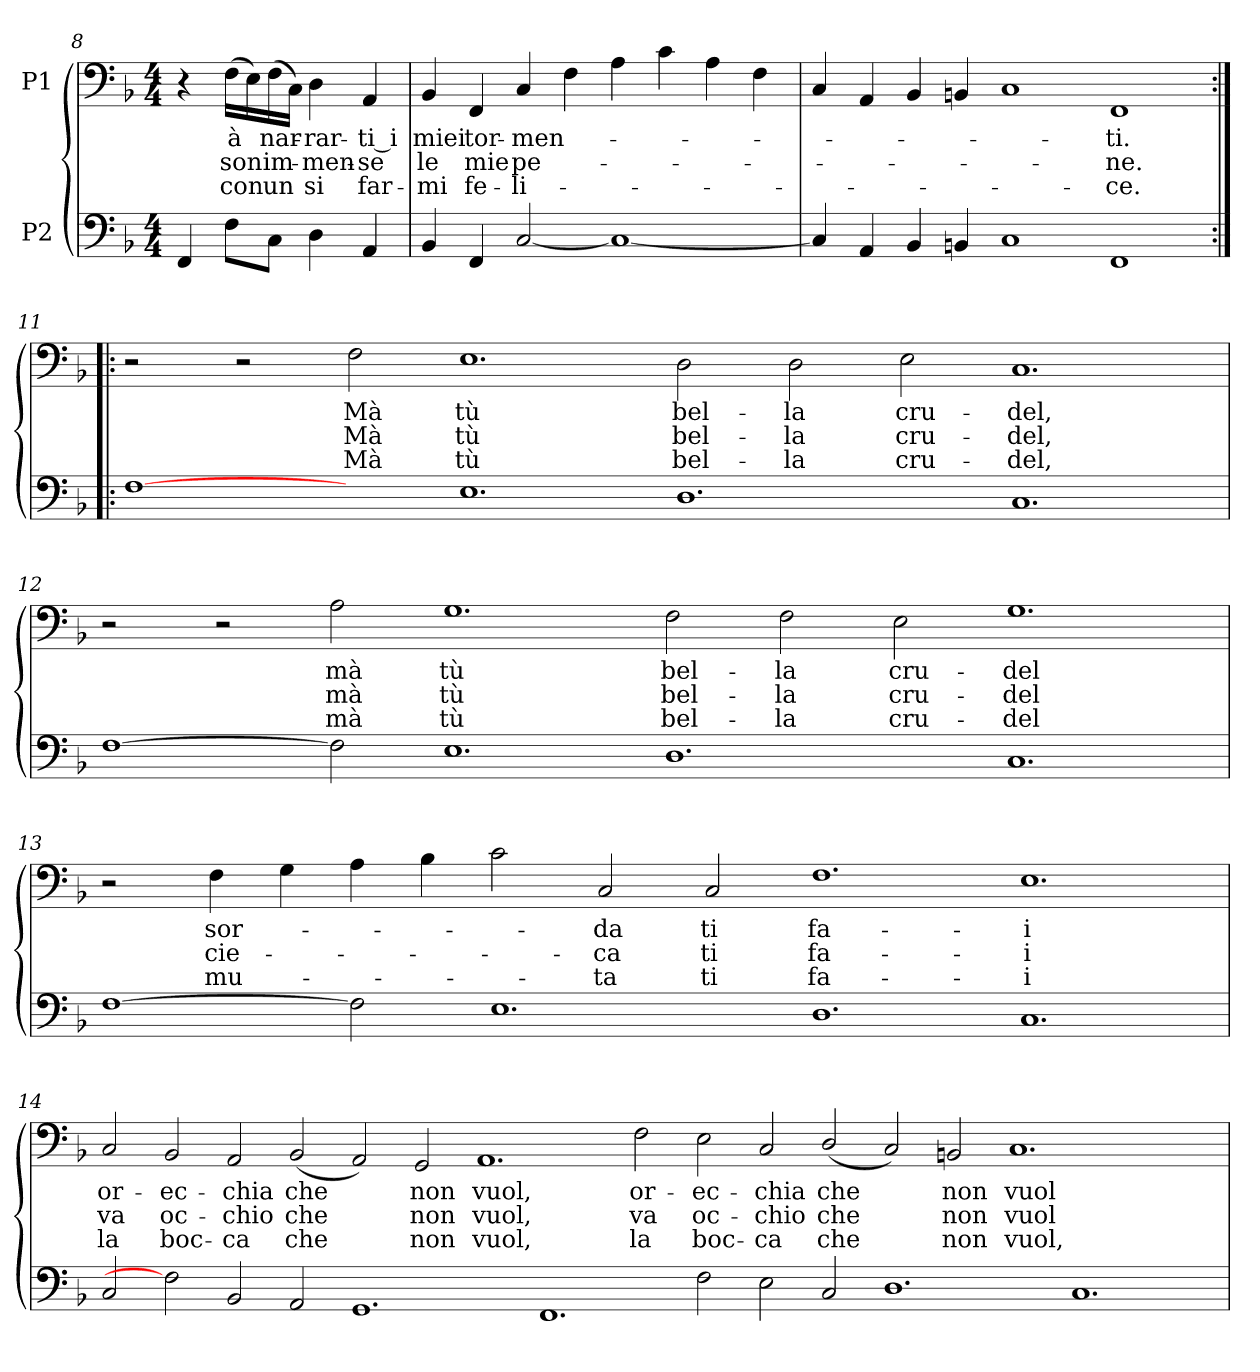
**kern	**kern	**text	**text	**text
*part2	*part1	*part1	*part1	*part1
*staff2	*staff1	*staff1	*staff1	*staff1
*I"P2	*I"P1	*	*	*
!!LO:LB:g=z
*clefF4	*clefF4	*	*	*
*k[b-]	*k[b-]	*	*	*
*F:	*F:	*	*	*
*M4/4	*M4/4	*	*	*
=8	=8	=8	=8	=8
4FFi/	4r	.	.	.
!	!	!LO:LY:b:color=#000000	!LO:LY:b:color=#000000	!LO:LY:b:color=#000000
8Fi\L	(16Fi\LL	à	son	con
.	16Ei\)	.	.	.
!	!	!LO:LY:b:color=#000000	!LO:LY:b:color=#000000	!LO:LY:b:color=#000000
8Ci\J	(16Fi\	nar-	im-	un
.	16Ci\JJ)	.	.	.
!	!	!LO:LY:b:color=#000000	!LO:LY:b:color=#000000	!LO:LY:b:color=#000000
4Di\	4Di\	-rar-	-men-	si
!	!	!LO:LY:b:color=#000000	!LO:LY:b:color=#000000	!LO:LY:b:color=#000000
4AAi/	4AAi/	-ti_i	-se	far-
=9	=9	=9	=9	=9
!	!	!LO:LY:b:color=#000000	!LO:LY:b:color=#000000	!LO:LY:b:color=#000000
4BB-i/	4BB-i/	miei	le	-mi
!	!	!LO:LY:b:color=#000000	!LO:LY:b:color=#000000	!LO:LY:b:color=#000000
4FFi/	4FFi/	tor-	mie	fe-
!	!	!LO:LY:b:color=#000000	!LO:LY:b:color=#000000	!LO:LY:b:color=#000000
[2Ci/	4Ci/	-men-	pe-	-li-
.	4Fi\	.	.	.
1Ci_	4Ai\	.	.	.
.	4ci\	.	.	.
.	4Ai\	.	.	.
.	4Fi\	.	.	.
=10	=10	=10	=10	=10
4Ci/]	4Ci/	.	.	.
4AAi/	4AAi/	.	.	.
4BB-i/	4BB-i/	.	.	.
4BBni/	4BBni/	.	.	.
1Ci	1Ci	.	.	.
!	!	!LO:LY:b:color=#000000	!LO:LY:b:color=#000000	!LO:LY:b:color=#000000
1FFi	1FFi	-ti.	-ne.	-ce.
!!LO:PB:g=z
=11:|!|:	=11:|!|:	=11:|!|:	=11:|!|:	=11:|!|:
[1Fi	2r	.	.	.
.	2r	.	.	.
!	!	!LO:LY:b:color=#000000	!LO:LY:b:color=#000000	!LO:LY:b:color=#000000
2ryy	2Fi\	Mà	Mà	Mà
!	!	!LO:LY:b:color=#000000	!LO:LY:b:color=#000000	!LO:LY:b:color=#000000
1.Ei	1.Ei	tù	tù	tù
!	!	!LO:LY:b:color=#000000	!LO:LY:b:color=#000000	!LO:LY:b:color=#000000
1.Di	2Di\	bel-	bel-	bel-
!	!	!LO:LY:b:color=#000000	!LO:LY:b:color=#000000	!LO:LY:b:color=#000000
.	2Di\	-la	-la	-la
!	!	!LO:LY:b:color=#000000	!LO:LY:b:color=#000000	!LO:LY:b:color=#000000
.	2Ei\	cru-	cru-	cru-
!	!	!LO:LY:b:color=#000000	!LO:LY:b:color=#000000	!LO:LY:b:color=#000000
1.Ci	1.Ci	-del,	-del,	-del,
=12	=12	=12	=12	=12
[1Fi	2r	.	.	.
.	2r	.	.	.
!	!	!LO:LY:b:color=#000000	!LO:LY:b:color=#000000	!LO:LY:b:color=#000000
2Fi]	2Ai\	mà	mà	mà
!	!	!LO:LY:b:color=#000000	!LO:LY:b:color=#000000	!LO:LY:b:color=#000000
1.Ei	1.Gi	tù	tù	tù
!	!	!LO:LY:b:color=#000000	!LO:LY:b:color=#000000	!LO:LY:b:color=#000000
1.Di	2Fi\	bel-	bel-	bel-
!	!	!LO:LY:b:color=#000000	!LO:LY:b:color=#000000	!LO:LY:b:color=#000000
.	2Fi\	-la	-la	-la
!	!	!LO:LY:b:color=#000000	!LO:LY:b:color=#000000	!LO:LY:b:color=#000000
.	2Ei\	cru-	cru-	cru-
!	!	!LO:LY:b:color=#000000	!LO:LY:b:color=#000000	!LO:LY:b:color=#000000
1.Ci	1.Gi	-del	-del	-del
!!LO:LB:g=z
=13	=13	=13	=13	=13
[1Fi	2r	.	.	.
!	!	!LO:LY:b:color=#000000	!LO:LY:b:color=#000000	!LO:LY:b:color=#000000
.	4Fi\	sor-	cie-	mu-
.	4Gi\	.	.	.
2Fi]	4Ai\	.	.	.
.	4B-i\	.	.	.
1.Ei	2ci\	.	.	.
!	!	!LO:LY:b:color=#000000	!LO:LY:b:color=#000000	!LO:LY:b:color=#000000
.	2Ci/	-da	-ca	-ta
!	!	!LO:LY:b:color=#000000	!LO:LY:b:color=#000000	!LO:LY:b:color=#000000
.	2Ci/	ti	ti	ti
!	!	!LO:LY:b:color=#000000	!LO:LY:b:color=#000000	!LO:LY:b:color=#000000
1.Di	1.Fi	fa-	fa-	fa-
!	!	!LO:LY:b:color=#000000	!LO:LY:b:color=#000000	!LO:LY:b:color=#000000
1.Ci	1.Ei	-i	-i	-i
=14	=14	=14	=14	=14
!	!	!LO:LY:b:color=#000000	!LO:LY:b:color=#000000	!LO:LY:b:color=#000000
2Ci/	2Ci/	or-	va	la
!	!	!LO:LY:b:color=#000000	!LO:LY:b:color=#000000	!LO:LY:b:color=#000000
2Fi]	2BB-i/	-ec-	oc-	boc-
!	!	!LO:LY:b:color=#000000	!LO:LY:b:color=#000000	!LO:LY:b:color=#000000
2BB-i/	2AAi/	-chia	-chio	-ca
!	!	!LO:LY:b:color=#000000	!LO:LY:b:color=#000000	!LO:LY:b:color=#000000
2AAi/	(2BB-i/	che	che	che
1.GGi	2AAi/)	.	.	.
!	!	!LO:LY:b:color=#000000	!LO:LY:b:color=#000000	!LO:LY:b:color=#000000
.	2GGi/	non	non	non
!	!	!LO:LY:b:color=#000000	!LO:LY:b:color=#000000	!LO:LY:b:color=#000000
.	1.AAi	vuol,	vuol,	vuol,
1.FFi	.	.	.	.
!	!	!LO:LY:b:color=#000000	!LO:LY:b:color=#000000	!LO:LY:b:color=#000000
.	2Fi\	or-	va	la
!	!	!LO:LY:b:color=#000000	!LO:LY:b:color=#000000	!LO:LY:b:color=#000000
2Fi\	2Ei\	-ec-	oc-	boc-
!	!	!LO:LY:b:color=#000000	!LO:LY:b:color=#000000	!LO:LY:b:color=#000000
2Ei\	2Ci/	-chia	-chio	-ca
!	!	!LO:LY:b:color=#000000	!LO:LY:b:color=#000000	!LO:LY:b:color=#000000
2Ci/	(2Di/	che	che	che
1.Di	2Ci/)	.	.	.
!	!	!LO:LY:b:color=#000000	!LO:LY:b:color=#000000	!LO:LY:b:color=#000000
.	2BBni/	non	non	non
!	!	!LO:LY:b:color=#000000	!LO:LY:b:color=#000000	!LO:LY:b:color=#000000
.	1.Ci	vuol	vuol	vuol,
1.Ci	.	.	.	.
.	2ryy	.	.	.
=	=	=	=	=
*-	*-	*-	*-	*-
